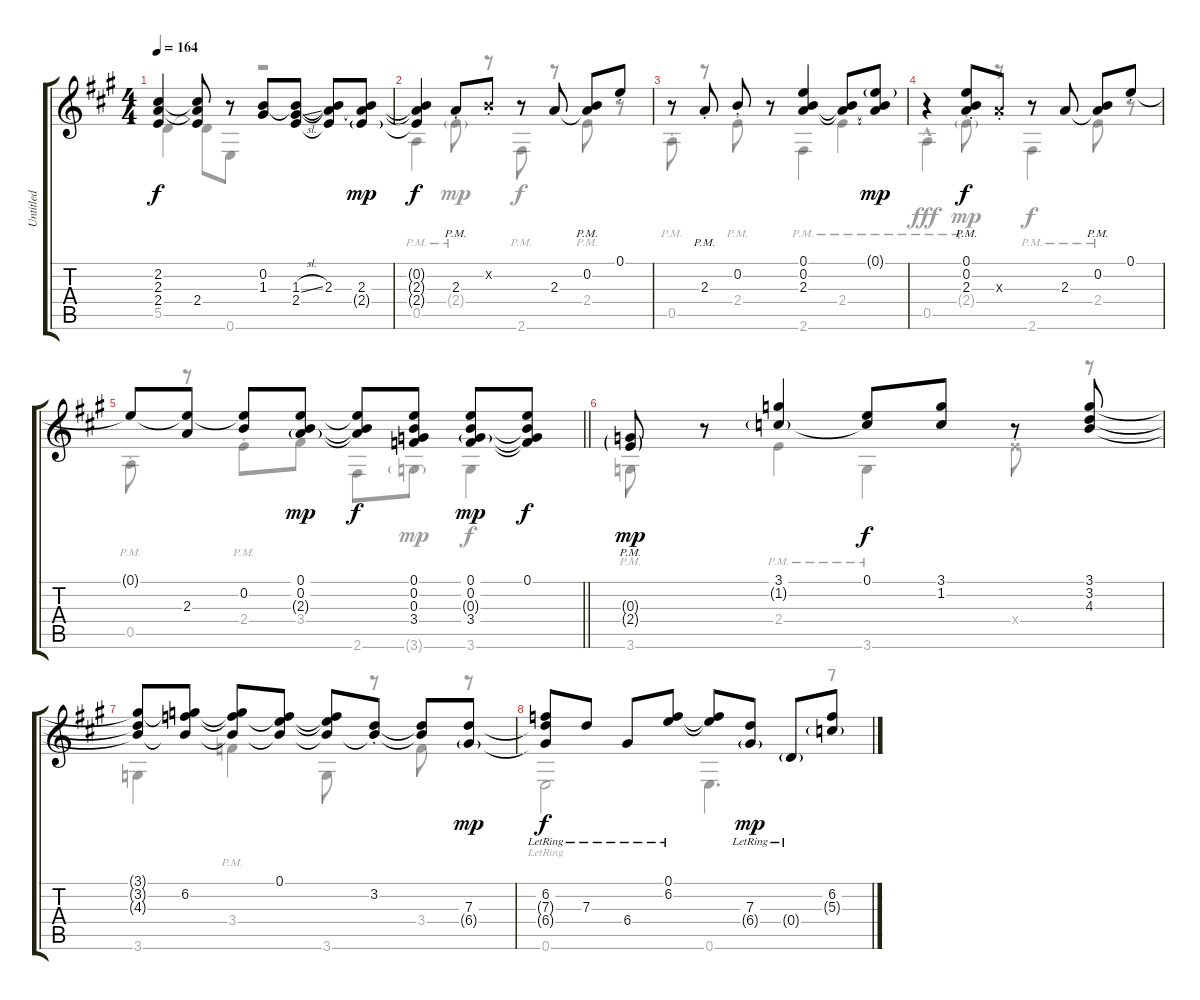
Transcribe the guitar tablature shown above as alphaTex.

\track ("Untitled" "Untitled") {instrument acousticguitarnylon}
\staff {score tabs}
\tuning (E4 B3 G3 D3 A2 E2) {hide}
\voice
\ts (4 4)
\tempo 164
\clef g2
\ks a
(2.2 2.3 2.4).4{dy f} (2.2{t} 2.3{t} 2.4).8 r.8 (0.2 1.3).8 (0.2{t} 1.3{sl} 2.4).8 (0.2{t} 2.3 2.4{t}).8 (0.2{t} 2.3 2.4{g}).8{dy mp} |
(0.2{t} 2.3{t} 2.4{t}).4{dy f} 2.3{pm st}.8 0.2{st x}.8 r.8 2.3.8 (0.2{pm} 2.3{pm t}).8 0.1{st}.8 |
r.8 2.3{pm st}.8 0.2{st}.8 r.8 (0.1 0.2 2.3).4 (0.2{t} 2.3{t}).8 (0.1{g} 0.2{t} 2.3{t}).8{dy mp} |
r.4 (0.1{pm st} 0.2{pm st} 2.3{pm st}).8{dy f} 2.3{st x}.8 r.8 2.3.8 (0.2{pm} 2.3{pm t}).8 0.1{st}.8 |
\barLineRight lightlight
0.1{t}.8 (0.1{t} 2.3).8 (0.1{t} 0.2).8 (0.1 0.2 2.3{g}).8{dy mp} (0.1{t} 0.2{t} 2.3{t}).8{dy f} (0.1 0.2 0.3 3.4).8 (0.1 0.2 0.3{g} 3.4).8{dy mp} (0.1 0.2{t} 0.3{t} 3.4{t}).8{dy f} |
(0.3{g pm} 2.4{g pm}).8{dy mp} r.8 (3.1 1.2{g}).4 (0.1 1.2{t}).8{dy f} (3.1 1.2).8 r.8 (3.1 3.2 4.3).8 |
(3.1{t} 3.2{t} 4.3{t}).8 (3.1{t} 6.2 4.3{t}).8 (3.1{t} 6.2{t} 4.3{t}).8 (0.1 6.2{t} 4.3{t}).8 (0.1{t} 6.2{t} 4.3{t}).8 (3.2{st} 4.3{t}).8 (3.2{t} 4.3{t}).8 (7.3 6.4{g}).8{dy mp} |
(6.2{lr} 7.3{t} 6.4{t}).8{dy f} 7.3{lr}.8 6.4{lr}.8 (0.1{lr} 6.2{lr}).8 (0.1{t} 6.2{t}).8 (7.3{lr} 6.4{g lr}).8{dy mp} 0.4{g lr}.8 (6.2 5.3{g}).8
\voice
\clef g2
\ottava regular
\simile none
\ks a
5.5{t}.4{dy f} 5.5{t}.8 0.6.8 r.2 |
0.5{pm}.4 2.4{g pm st}.8{dy mp} r.8 2.6{pm}.8{dy f} r.8 2.4{pm}.8 r.8 |
0.5{pm st}.8 r.8 2.4{pm st}.8 r.8 2.6{pm}.4 2.4{pm}.4 |
0.5{hac pm}.4{dy fff} 2.4{g pm st}.8{dy mp} r.8 2.6{pm}.4{dy f} 2.4{pm}.8 r.8 |
\barLineRight lightlight
0.5{pm st}.8 r.8 2.4{pm st}.8 3.4.8 2.6.8 3.6{g}.8{dy mp} 3.6.4{dy f} |
3.6{pm}.8 r.8 2.4{pm}.4 3.6{pm}.4 2.4{st x}.8 r.8 |
3.6.4 3.4{pm}.4 3.6.8 r.8 3.4.8 r.8 |
0.6{lr}.2 0.6.4{d} r.8
